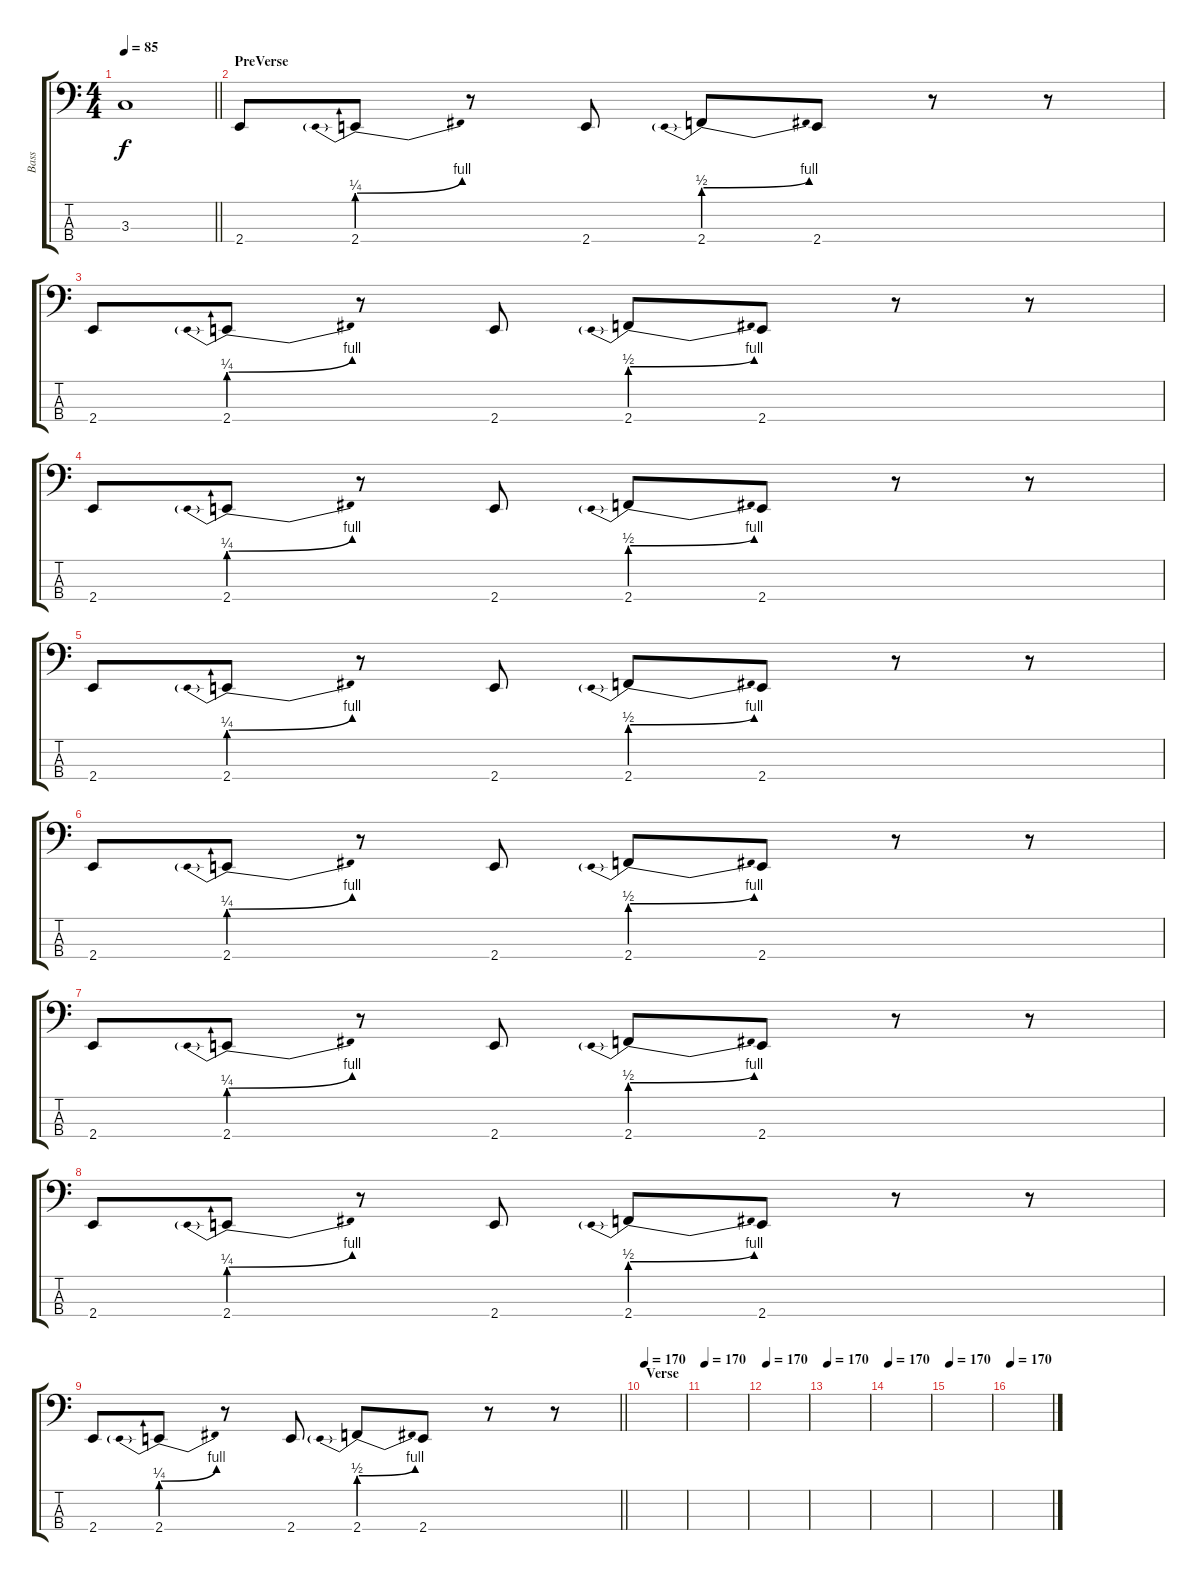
\track ("Bass" "Bass") {instrument slapbass1}
\staff {score tabs}
\tuning (G2 D2 A1 D1) {hide}
\ts (4 4)
\tempo 85
\clef f4
\barLineRight lightlight
\ks c
3.3.1{dy f} |
\section ("" "PreVerse")
2.4.8 2.4{be (prebendbend 0 1 60 4)}.8 r.8 2.4.8 2.4{be (prebendbend 0 2 60 4)}.8 2.4.8 r.8 r.8 |
2.4.8 2.4{be (prebendbend 0 1 60 4)}.8 r.8 2.4.8 2.4{be (prebendbend 0 2 60 4)}.8 2.4.8 r.8 r.8 |
2.4.8 2.4{be (prebendbend 0 1 60 4)}.8 r.8 2.4.8 2.4{be (prebendbend 0 2 60 4)}.8 2.4.8 r.8 r.8 |
2.4.8 2.4{be (prebendbend 0 1 60 4)}.8 r.8 2.4.8 2.4{be (prebendbend 0 2 60 4)}.8 2.4.8 r.8 r.8 |
2.4.8 2.4{be (prebendbend 0 1 60 4)}.8 r.8 2.4.8 2.4{be (prebendbend 0 2 60 4)}.8 2.4.8 r.8 r.8 |
2.4.8 2.4{be (prebendbend 0 1 60 4)}.8 r.8 2.4.8 2.4{be (prebendbend 0 2 60 4)}.8 2.4.8 r.8 r.8 |
2.4.8 2.4{be (prebendbend 0 1 60 4)}.8 r.8 2.4.8 2.4{be (prebendbend 0 2 60 4)}.8 2.4.8 r.8 r.8 |
\barLineRight lightlight
2.4.8 2.4{be (prebendbend 0 1 60 4)}.8 r.8 2.4.8 2.4{be (prebendbend 0 2 60 4)}.8 2.4.8 r.8 r.8 |
\section ("" "Verse")
\tempo 170
|
\tempo 170
|
\tempo 170
|
\tempo 170
|
\tempo 170
|
\tempo 170
|
\tempo 170
